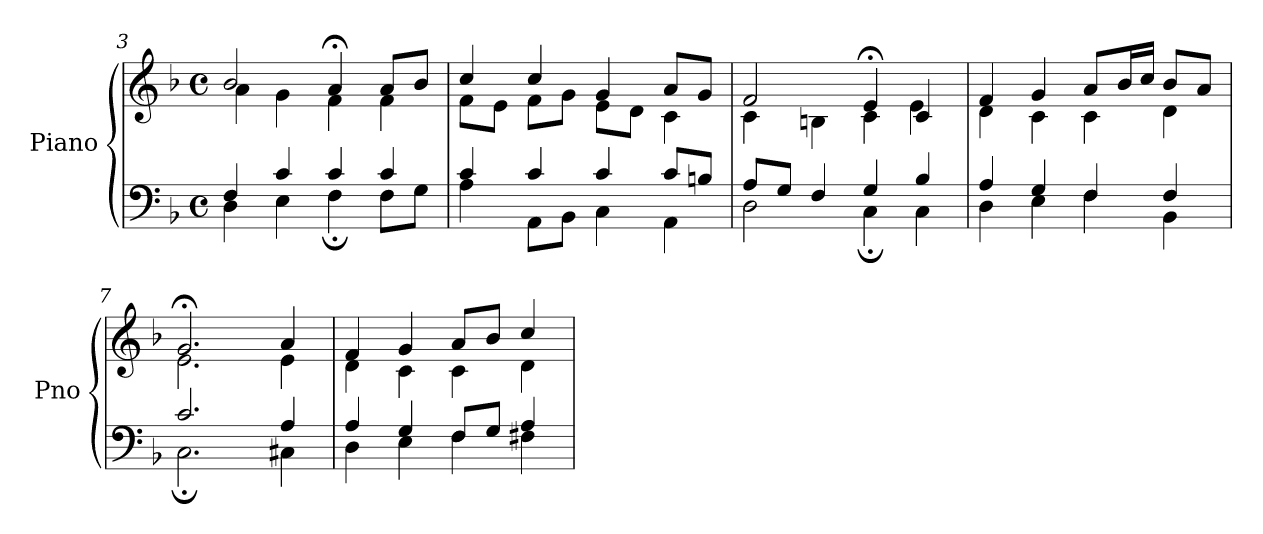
**kern	**kern
*part1	*part1
*staff2	*staff1
*I"Piano	*
*I'Pno	*
*clefF4	*clefG2
*k[b-]	*k[b-]
*M4/4	*M4/4
*met(c)	*met(c)
=3	=3
*^	*^
4F/	4D\	2b-/	4a\
4c/	4E\	.	4g\
4c/	4F;\	4a;</	4f\
4c/	8F\L	8a/L	4f\
.	8G\J	8b-/J	.
=4	=4	=4	=4
4c/	4A\	4cc/	8f\L
.	.	.	8e\J
4c/	8AA\L	4cc/	8f\L
.	8BB-\J	.	8g\J
4c/	4C\	4g/	8e\L
.	.	.	8d\J
8c/L	4AA\	8a/L	4c\
8Bn/J	.	8g/J	.
=5	=5	=5	=5
8A/L	2D\	2f/	4c\
8G/J	.	.	.
4F/	.	.	4Bn\
4G/	4C;\	4e;</	4c\
4B-/	4C\	4c/	4e\
=6	=6	=6	=6
4A/	4D\	4f/	4d\
4G/	4E\	4g/	4c\
4F/	4F\	8a/L	4c\
.	.	16b-/L	.
.	.	16cc/JJ	.
4F/	4BB-\	8b-/L	4d\
.	.	8a/J	.
=7	=7	=7	=7
2.c/	2.C;\	2.g;</	2.e\
4A/	4C#X\	4a/	4e\
=8	=8	=8	=8
4A/	4D\	4f/	4d\
4G/	4E\	4g/	4c\
8F/L	4F\	8a/L	4c\
8G/J	.	8b-/J	.
4A/	4F#X\	4cc/	4d\
*v	*v	*	*
*	*v	*v
=	=
*-	*-
